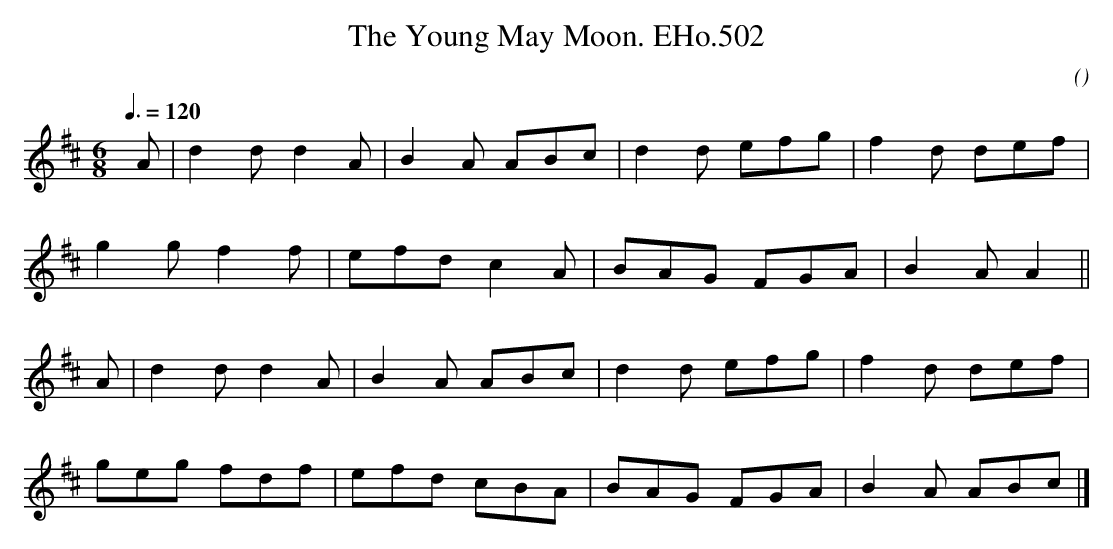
X:1
T:Young May Moon. EHo.502, The
M:6/8
L:1/8
Q:3/8=120
C:
O:
K:D
yA | d2d d2A | B2A ABc | d2d efg | f2d def |
g2g f2f | efd c2A | BAG FGA | B2AA2 ||
A | d2d d2A | B2A ABc | d2d efg | f2d def |
geg fdf | efd cBA | BAG FGA | B2A ABc |]
